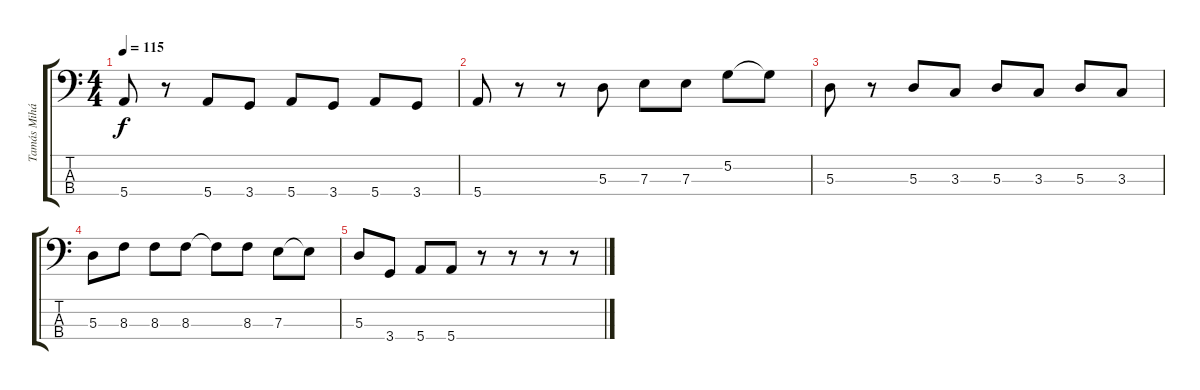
\track ("Tamás Mihály \"Misi\" (Bass)" "Tamás Mihá") {instrument electricbassfinger}
\staff {score tabs}
\tuning (G2 D2 A1 E1) {hide}
\ts (4 4)
\tempo 115
\clef f4
\ks c
5.4.8{dy f} r.8 5.4.8 3.4.8 5.4.8 3.4.8 5.4.8 3.4.8 |
5.4.8 r.8 r.8 5.3.8 7.3.8 7.3.8 5.2.8 5.2{t}.8 |
5.3.8 r.8 5.3.8 3.3.8 5.3.8 3.3.8 5.3.8 3.3.8 |
5.3.8 8.3.8 8.3.8 8.3.8 8.3{t}.8 8.3.8 7.3.8 7.3{t}.8 |
5.3.8 3.4.8 5.4.8 5.4.8 r.8 r.8 r.8 r.8
